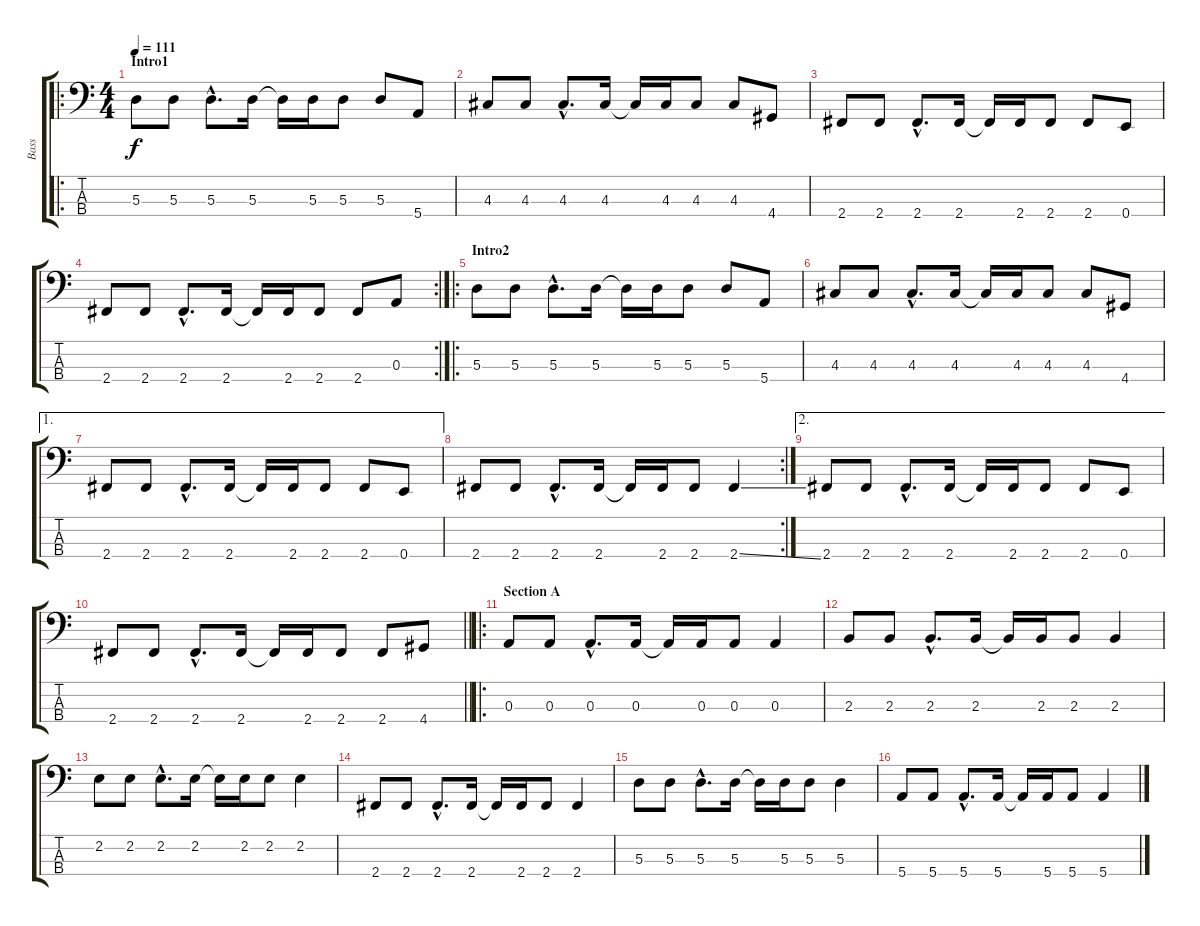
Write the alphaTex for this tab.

\track ("Bass" "Bass") {instrument electricbassfinger}
\staff {score tabs}
\tuning (G2 D2 A1 E1) {hide}
\ro
\ts (4 4)
\section ("" "Intro1")
\tempo 111
\clef f4
\ks c
5.3.8{dy f instrument electricbassfinger} 5.3.8 5.3{hac}.8{d} 5.3.16 5.3{t}.16 5.3.16 5.3.8 5.3.8 5.4.8 |
4.3.8 4.3.8 4.3{hac}.8{d} 4.3.16 4.3{t}.16 4.3.16 4.3.8 4.3.8 4.4.8 |
2.4.8 2.4.8 2.4{hac}.8{d} 2.4.16 2.4{t}.16 2.4.16 2.4.8 2.4.8 0.4.8 |
\rc 2
2.4.8 2.4.8 2.4{hac}.8{d} 2.4.16 2.4{t}.16 2.4.16 2.4.8 2.4.8 0.3.8 |
\ro
\section ("" "Intro2")
5.3.8 5.3.8 5.3{hac}.8{d} 5.3.16 5.3{t}.16 5.3.16 5.3.8 5.3.8 5.4.8 |
4.3.8 4.3.8 4.3{hac}.8{d} 4.3.16 4.3{t}.16 4.3.16 4.3.8 4.3.8 4.4.8 |
\ae 1
2.4.8 2.4.8 2.4{hac}.8{d} 2.4.16 2.4{t}.16 2.4.16 2.4.8 2.4.8 0.4.8 |
\rc 2
2.4.8 2.4.8 2.4{hac}.8{d} 2.4.16 2.4{t}.16 2.4.16 2.4.8 2.4{ss}.4 |
\ae 2
2.4.8 2.4.8 2.4{hac}.8{d} 2.4.16 2.4{t}.16 2.4.16 2.4.8 2.4.8 0.4.8 |
\barLineRight lightlight
2.4.8 2.4.8 2.4{hac}.8{d} 2.4.16 2.4{t}.16 2.4.16 2.4.8 2.4.8 4.4.8 |
\ro
\section ("" "Section A")
0.3.8 0.3.8 0.3{hac}.8{d} 0.3.16 0.3{t}.16 0.3.16 0.3.8 0.3.4 |
2.3.8 2.3.8 2.3{hac}.8{d} 2.3.16 2.3{t}.16 2.3.16 2.3.8 2.3.4 |
2.2.8 2.2.8 2.2{hac}.8{d} 2.2.16 2.2{t}.16 2.2.16 2.2.8 2.2.4 |
2.4.8 2.4.8 2.4{hac}.8{d} 2.4.16 2.4{t}.16 2.4.16 2.4.8 2.4.4 |
5.3.8 5.3.8 5.3{hac}.8{d} 5.3.16 5.3{t}.16 5.3.16 5.3.8 5.3.4 |
5.4.8 5.4.8 5.4{hac}.8{d} 5.4.16 5.4{t}.16 5.4.16 5.4.8 5.4.4
